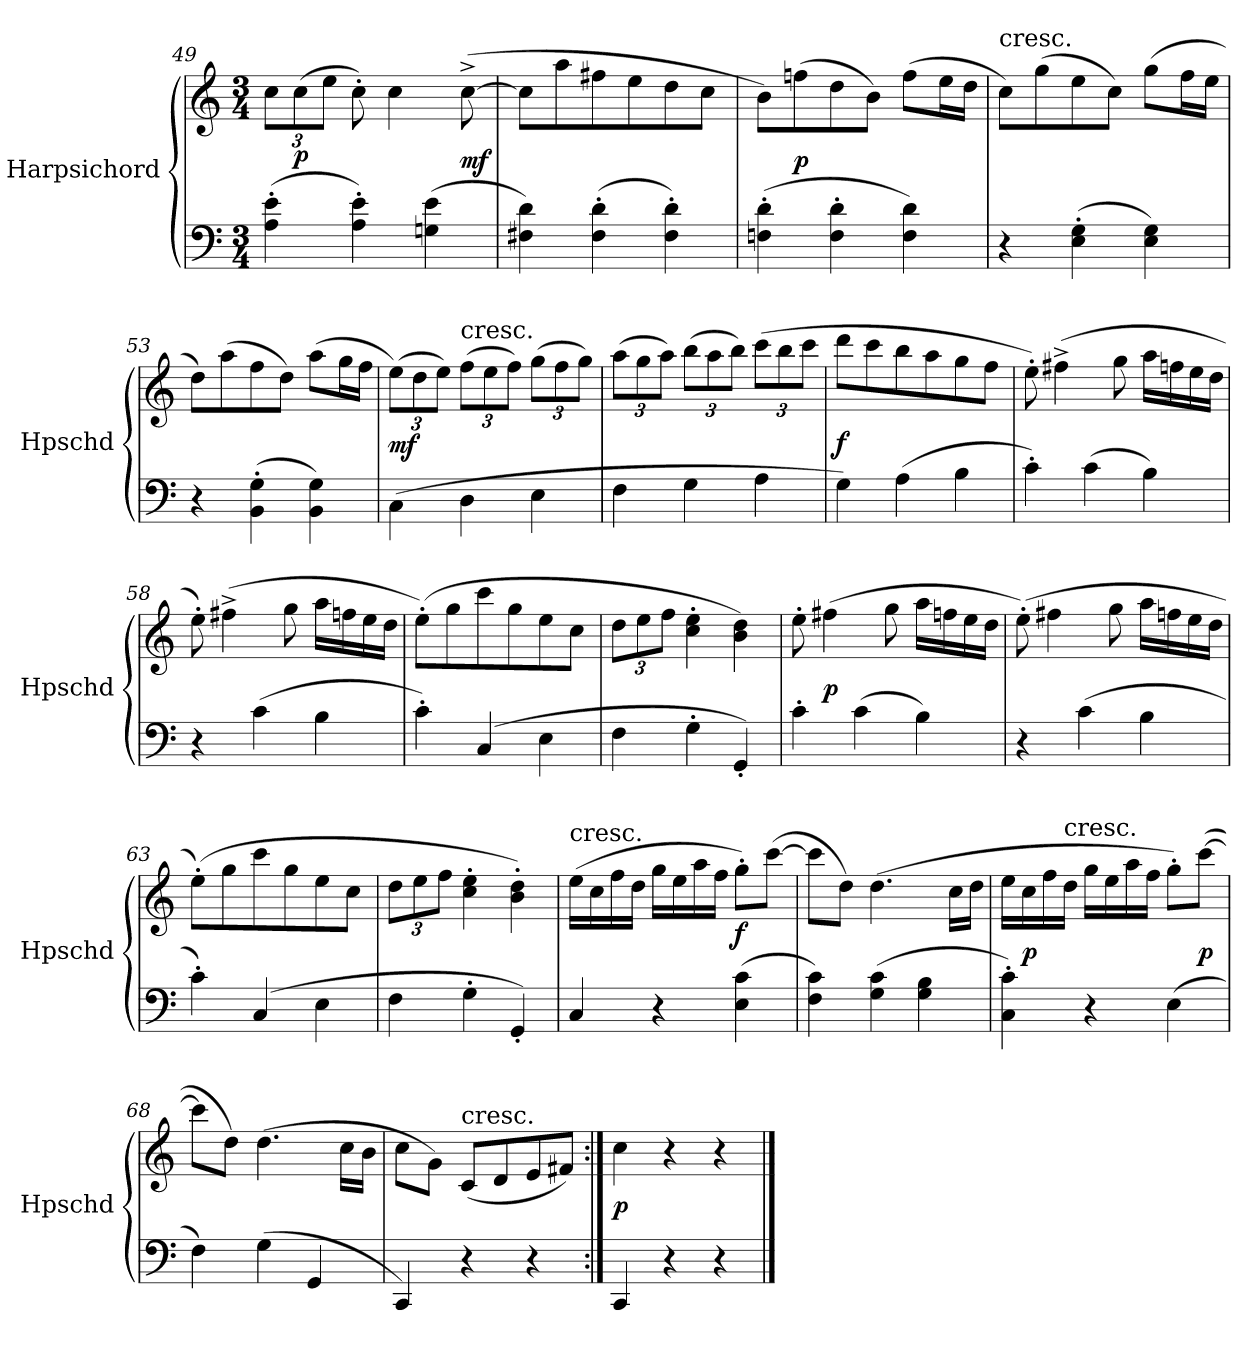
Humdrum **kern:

**kern	**kern	**dynam
*part1	*part1	*part1
*staff2	*staff1	*staff1/2
*I"Harpsichord	*	*
*I'Hpschd	*	*
*clefF4	*clefG2	*
*k[]	*k[]	*
*C:	*C:	*
*M3/4	*M3/4	*
=49	=49	=49
(4A'\ 4e'\	12cc\L	.
.	(12cc\	p
.	12ee\J	.
4A'\ 4e'\)	8cc'\)	.
.	4cc\	.
(4Gn\ 4e\	.	.
.	([8cc^\	mf
=50	=50	=50
4F#X\ 4d\)	8cc\L]	.
.	8aa\	.
(4F#'\ 4d'\	8ff#X\	.
.	8ee\	.
4F#'\ 4d'\)	8dd\	.
.	8cc\J	.
=51	=51	=51
(4Fn'\ 4d'\	8b\L)	.
.	(8ffn\	p
4F'\ 4d'\	8dd\	.
.	8b\J)	.
4F\ 4d\)	(8ff\L	.
.	16ee\L	.
.	16dd\JJ	.
=52	=52	=52
!	!LO:TX:t=cresc.	!
4r	8cc\L)	.
.	(8gg\	.
(4E'\ 4G'\	8ee\	.
.	8cc\J)	.
4E\ 4G\)	(8gg\L	.
.	16ff\L	.
.	16ee\JJ	.
=53	=53	=53
4r	8dd\L)	.
.	(8aa\	.
(4BB'\ 4G'\	8ff\	.
.	8dd\J)	.
4BB\ 4G\)	(8aa\L	.
.	16gg\L	.
.	16ff\JJ	.
=54	=54	=54
(4C\	(12ee\L)	mf
.	12dd\	.
.	12ee\J)	.
!	!LO:TX:t=cresc.	!
4D\	(12ff\L	.
.	12ee\	.
.	12ff\J)	.
4E\	(12gg\L	.
.	12ff\	.
.	12gg\J)	.
=55	=55	=55
4F\	(12aa\L	.
.	12gg\	.
.	12aa\J)	.
4G\	(12bb\L	.
.	12aa\	.
.	12bb\J)	.
4A\	(12ccc\L	.
.	12bb\	.
.	12ccc\J	.
=56	=56	=56
4G\)	8ddd\L	f
.	8ccc\	.
(4A\	8bb\	.
.	8aa\	.
4B\	8gg\	.
.	8ff\J	.
=57	=57	=57
4c'\)	8ee'\)	.
.	(4ff#X^\	.
(4c\	.	.
.	8gg\	.
4B\)	16aa\LL	.
.	16ffn\	.
.	16ee\	.
.	16dd\JJ	.
=58	=58	=58
4r	8ee'\)	.
.	(4ff#X^\	.
(4c\	.	.
.	8gg\	.
4B\	16aa\LL	.
.	16ffn\	.
.	16ee\	.
.	16dd\JJ	.
=59	=59	=59
4c'\)	(8ee'\L)	.
.	8gg\	.
(4C/	8ccc\	.
.	8gg\	.
4E\	8ee\	.
.	8cc\J	.
=60	=60	=60
4F\	12dd\L	.
.	12ee\	.
.	12ff\J	.
4G'\	4cc'\ 4ee'\	.
4GG'/)	4b\ 4dd\)	.
=61	=61	=61
4c'\	8ee'\	.
.	(4ff#X\	p
(4c\	.	.
.	8gg\	.
4B\)	16aa\LL	.
.	16ffn\	.
.	16ee\	.
.	16dd\JJ	.
=62	=62	=62
4r	(8ee'\)	.
.	4ff#X\	.
(4c\	.	.
.	8gg\	.
4B\	16aa\LL	.
.	16ffn\	.
.	16ee\	.
.	16dd\JJ	.
=63	=63	=63
4c'\)	(8ee'\L)	.
.	8gg\	.
(4C/	8ccc\	.
.	8gg\	.
4E\	8ee\	.
.	8cc\J	.
=64	=64	=64
4F\	12dd\L	.
.	12ee\	.
.	12ff\J	.
4G'\	4cc'\ 4ee'\	.
4GG'/)	4b'\ 4dd'\)	.
=65	=65	=65
!	!LO:TX:t=cresc.	!
4C/	(16ee\LL	.
.	16cc\	.
.	16ff\	.
.	16dd\JJ	.
4r	16gg\LL	.
.	16ee\	.
.	16aa\	.
.	16ff\JJ	.
(4E\ 4c\	8gg'\L)	f
.	([8ccc\J	.
=66	=66	=66
4F\ 4c\)	8ccc\L]	.
.	8dd\J)	.
(4G\ 4c\	(4.dd\	.
4G\ 4B\	.	.
.	16cc\LL	.
.	16dd\JJ	.
=67	=67	=67
4C'\ 4c'\)	16ee\LL	.
.	16cc\	p
.	16ff\	.
!	!LO:TX:t=cresc.	!
.	16dd\JJ	.
4r	16gg\LL	.
.	16ee\	.
.	16aa\	.
.	16ff\JJ	.
(4E\	8gg'\L)	.
.	([8ccc\J	p
=68	=68	=68
4F\)	8ccc\L]	.
.	8dd\J)	.
(4G\	(4.dd\	.
4GG/	.	.
.	16cc\LL	.
.	16b\JJ	.
=69	=69	=69
4CC/)	8cc\L	.
.	8g\J)	.
!	!LO:TX:t=cresc.	!
4r	(8c/L	.
.	8d/	.
4r	8e/	.
.	8f#X/J)	.
=70:|!	=70:|!	=70:|!
4CC/	4cc\	p
4r	4r	.
4r	4r	.
==	==	==
*-	*-	*-
